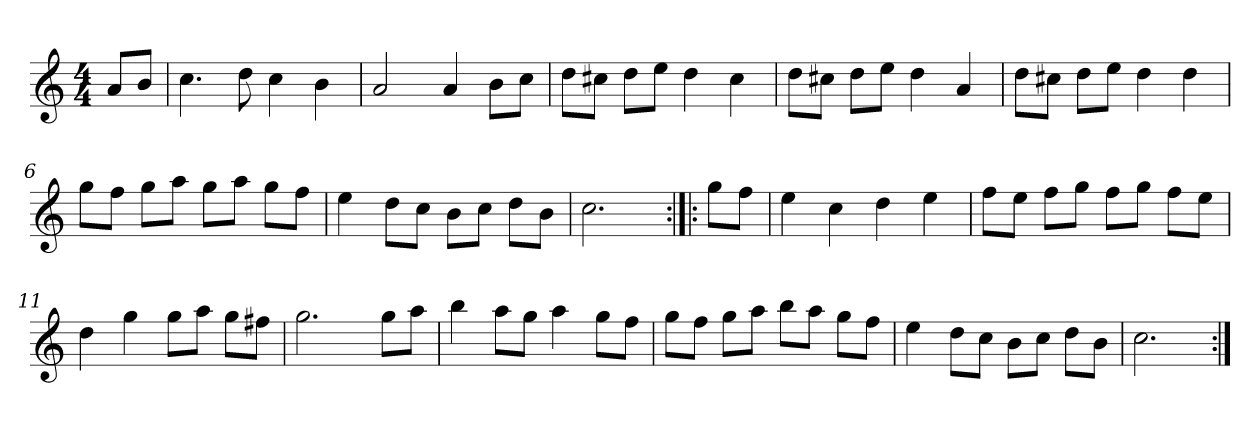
**kern
*part1
*staff1
*clefG2
*k[]
*C:
*M4/4
*MM120
=
8a/L
8b/J
=1
4.cc
8dd
4cc
4b
=2
2a
4a
8b\L
8cc\J
=3
8dd\L
8cc#X\J
8dd\L
8ee\J
4dd
4cc#
=4
8dd\L
8cc#X\J
8dd\L
8ee\J
4dd
4a
=5
8dd\L
8cc#X\J
8dd\L
8ee\J
4dd
4dd
=6
8gg\L
8ff\J
8gg\L
8aa\J
8gg\L
8aa\J
8gg\L
8ff\J
=7
4ee
8dd\L
8cc\J
8b\L
8cc\J
8dd\L
8b\J
=8
2.cc
=:|!|:
8gg\L
8ff\J
=9
4ee
4cc
4dd
4ee
=10
8ff\L
8ee\J
8ff\L
8gg\J
8ff\L
8gg\J
8ff\L
8ee\J
=11
4dd
4gg
8gg\L
8aa\J
8gg\L
8ff#X\J
=12
2.gg
8gg\L
8aa\J
=13
4bb
8aa\L
8gg\J
4aa
8gg\L
8ff\J
=14
8gg\L
8ff\J
8gg\L
8aa\J
8bb\L
8aa\J
8gg\L
8ff\J
=15
4ee
8dd\L
8cc\J
8b\L
8cc\J
8dd\L
8b\J
=16
2.cc
=:|!
*-
